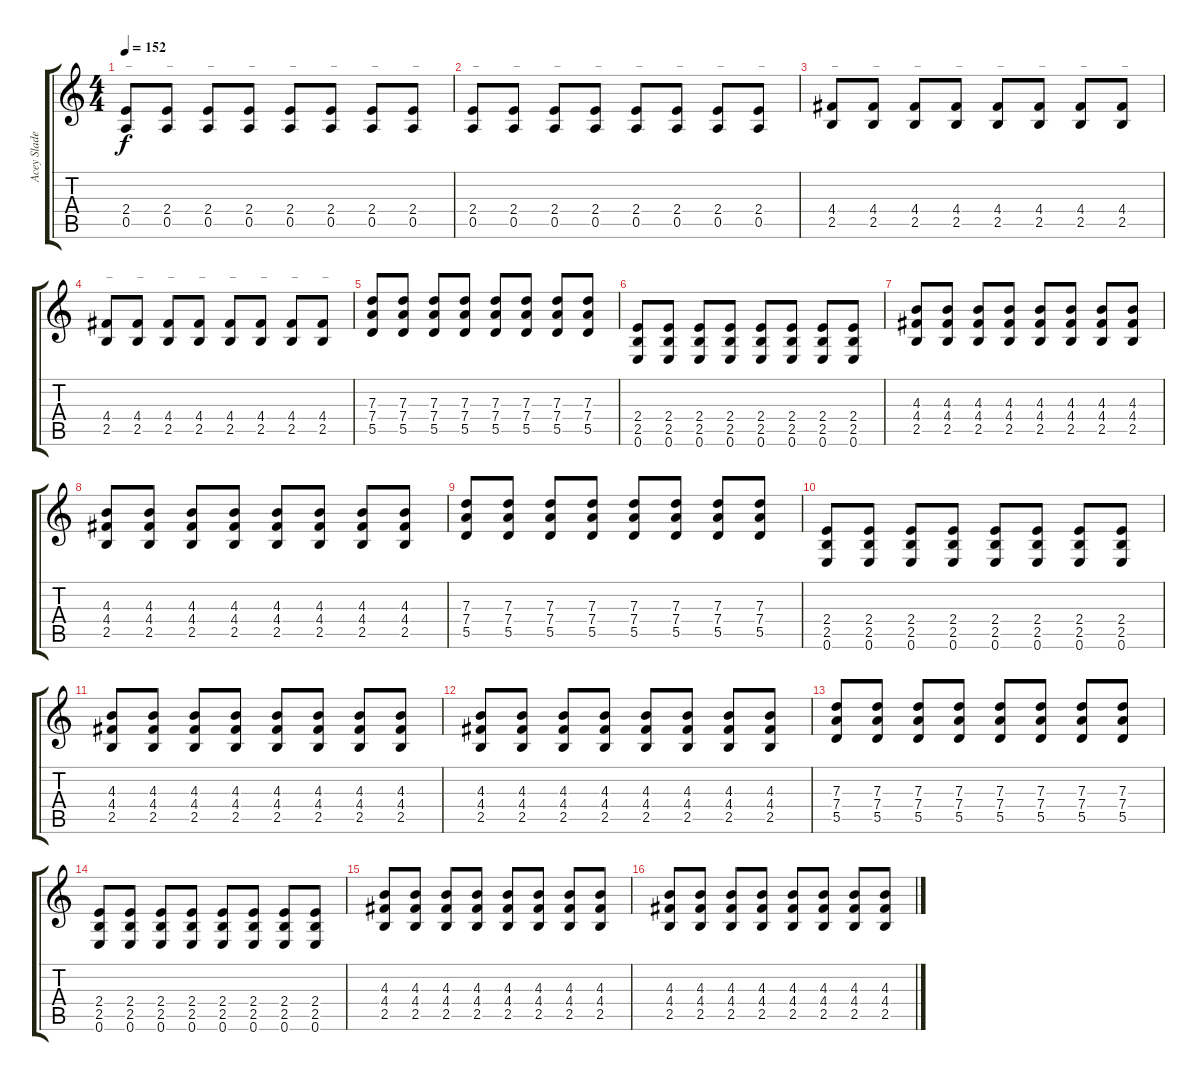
\track ("Acey Slade" "Acey Slade") {instrument distortionguitar}
\staff {score tabs}
\tuning (E4 B3 G3 D3 A2 E2) {hide}
\ts (4 4)
\tempo 152
\clef g2
\ks c
(2.4 0.5).8{txt "_" dy f} (2.4 0.5).8{txt "_"} (2.4 0.5).8{txt "_"} (2.4 0.5).8{txt "_"} (2.4 0.5).8{txt "_"} (2.4 0.5).8{txt "_"} (2.4 0.5).8{txt "_"} (2.4 0.5).8{txt "_"} |
(2.4 0.5).8{txt "_"} (2.4 0.5).8{txt "_"} (2.4 0.5).8{txt "_"} (2.4 0.5).8{txt "_"} (2.4 0.5).8{txt "_"} (2.4 0.5).8{txt "_"} (2.4 0.5).8{txt "_"} (2.4 0.5).8{txt "_"} |
(4.4 2.5).8{txt "_"} (4.4 2.5).8{txt "_"} (4.4 2.5).8{txt "_"} (4.4 2.5).8{txt "_"} (4.4 2.5).8{txt "_"} (4.4 2.5).8{txt "_"} (4.4 2.5).8{txt "_"} (4.4 2.5).8{txt "_"} |
(4.4 2.5).8{txt "_"} (4.4 2.5).8{txt "_"} (4.4 2.5).8{txt "_"} (4.4 2.5).8{txt "_"} (4.4 2.5).8{txt "_"} (4.4 2.5).8{txt "_"} (4.4 2.5).8{txt "_"} (4.4 2.5).8{txt "_"} |
(7.3 7.4 5.5).8 (7.3 7.4 5.5).8 (7.3 7.4 5.5).8 (7.3 7.4 5.5).8 (7.3 7.4 5.5).8 (7.3 7.4 5.5).8 (7.3 7.4 5.5).8 (7.3 7.4 5.5).8 |
(2.4 2.5 0.6).8 (2.4 2.5 0.6).8 (2.4 2.5 0.6).8 (2.4 2.5 0.6).8 (2.4 2.5 0.6).8 (2.4 2.5 0.6).8 (2.4 2.5 0.6).8 (2.4 2.5 0.6).8 |
(4.3 4.4 2.5).8 (4.3 4.4 2.5).8 (4.3 4.4 2.5).8 (4.3 4.4 2.5).8 (4.3 4.4 2.5).8 (4.3 4.4 2.5).8 (4.3 4.4 2.5).8 (4.3 4.4 2.5).8 |
(4.3 4.4 2.5).8 (4.3 4.4 2.5).8 (4.3 4.4 2.5).8 (4.3 4.4 2.5).8 (4.3 4.4 2.5).8 (4.3 4.4 2.5).8 (4.3 4.4 2.5).8 (4.3 4.4 2.5).8 |
(7.3 7.4 5.5).8 (7.3 7.4 5.5).8 (7.3 7.4 5.5).8 (7.3 7.4 5.5).8 (7.3 7.4 5.5).8 (7.3 7.4 5.5).8 (7.3 7.4 5.5).8 (7.3 7.4 5.5).8 |
(2.4 2.5 0.6).8 (2.4 2.5 0.6).8 (2.4 2.5 0.6).8 (2.4 2.5 0.6).8 (2.4 2.5 0.6).8 (2.4 2.5 0.6).8 (2.4 2.5 0.6).8 (2.4 2.5 0.6).8 |
(4.3 4.4 2.5).8 (4.3 4.4 2.5).8 (4.3 4.4 2.5).8 (4.3 4.4 2.5).8 (4.3 4.4 2.5).8 (4.3 4.4 2.5).8 (4.3 4.4 2.5).8 (4.3 4.4 2.5).8 |
(4.3 4.4 2.5).8 (4.3 4.4 2.5).8 (4.3 4.4 2.5).8 (4.3 4.4 2.5).8 (4.3 4.4 2.5).8 (4.3 4.4 2.5).8 (4.3 4.4 2.5).8 (4.3 4.4 2.5).8 |
(7.3 7.4 5.5).8 (7.3 7.4 5.5).8 (7.3 7.4 5.5).8 (7.3 7.4 5.5).8 (7.3 7.4 5.5).8 (7.3 7.4 5.5).8 (7.3 7.4 5.5).8 (7.3 7.4 5.5).8 |
(2.4 2.5 0.6).8 (2.4 2.5 0.6).8 (2.4 2.5 0.6).8 (2.4 2.5 0.6).8 (2.4 2.5 0.6).8 (2.4 2.5 0.6).8 (2.4 2.5 0.6).8 (2.4 2.5 0.6).8 |
(4.3 4.4 2.5).8 (4.3 4.4 2.5).8 (4.3 4.4 2.5).8 (4.3 4.4 2.5).8 (4.3 4.4 2.5).8 (4.3 4.4 2.5).8 (4.3 4.4 2.5).8 (4.3 4.4 2.5).8 |
(4.3 4.4 2.5).8 (4.3 4.4 2.5).8 (4.3 4.4 2.5).8 (4.3 4.4 2.5).8 (4.3 4.4 2.5).8 (4.3 4.4 2.5).8 (4.3 4.4 2.5).8 (4.3 4.4 2.5).8
